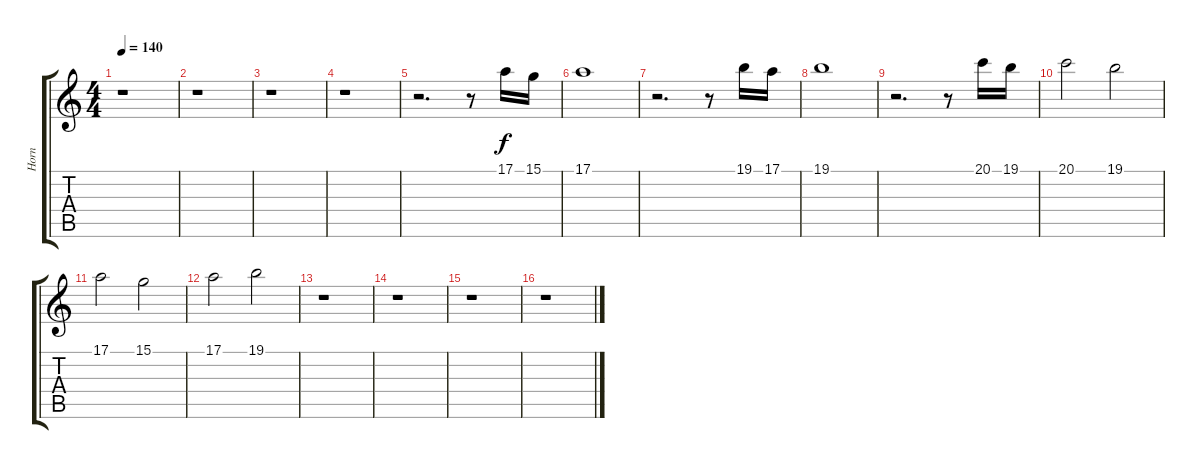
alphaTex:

\track ("Horn" "Horn") {instrument englishhorn}
\staff {score tabs}
\tuning (E4 B3 G3 D3 A2 E2) {hide}
\ts (4 4)
\tempo 140
\clef g2
\ks c
r.1{dy f} |
r.1 |
r.1 |
r.1 |
r.2{d} r.8 17.1.16 15.1.16 |
17.1.1 |
r.2{d} r.8 19.1.16 17.1.16 |
19.1.1 |
r.2{d} r.8 20.1.16 19.1.16 |
20.1.2 19.1.2 |
17.1.2 15.1.2 |
17.1.2 19.1.2 |
r.1 |
r.1 |
r.1 |
r.1
